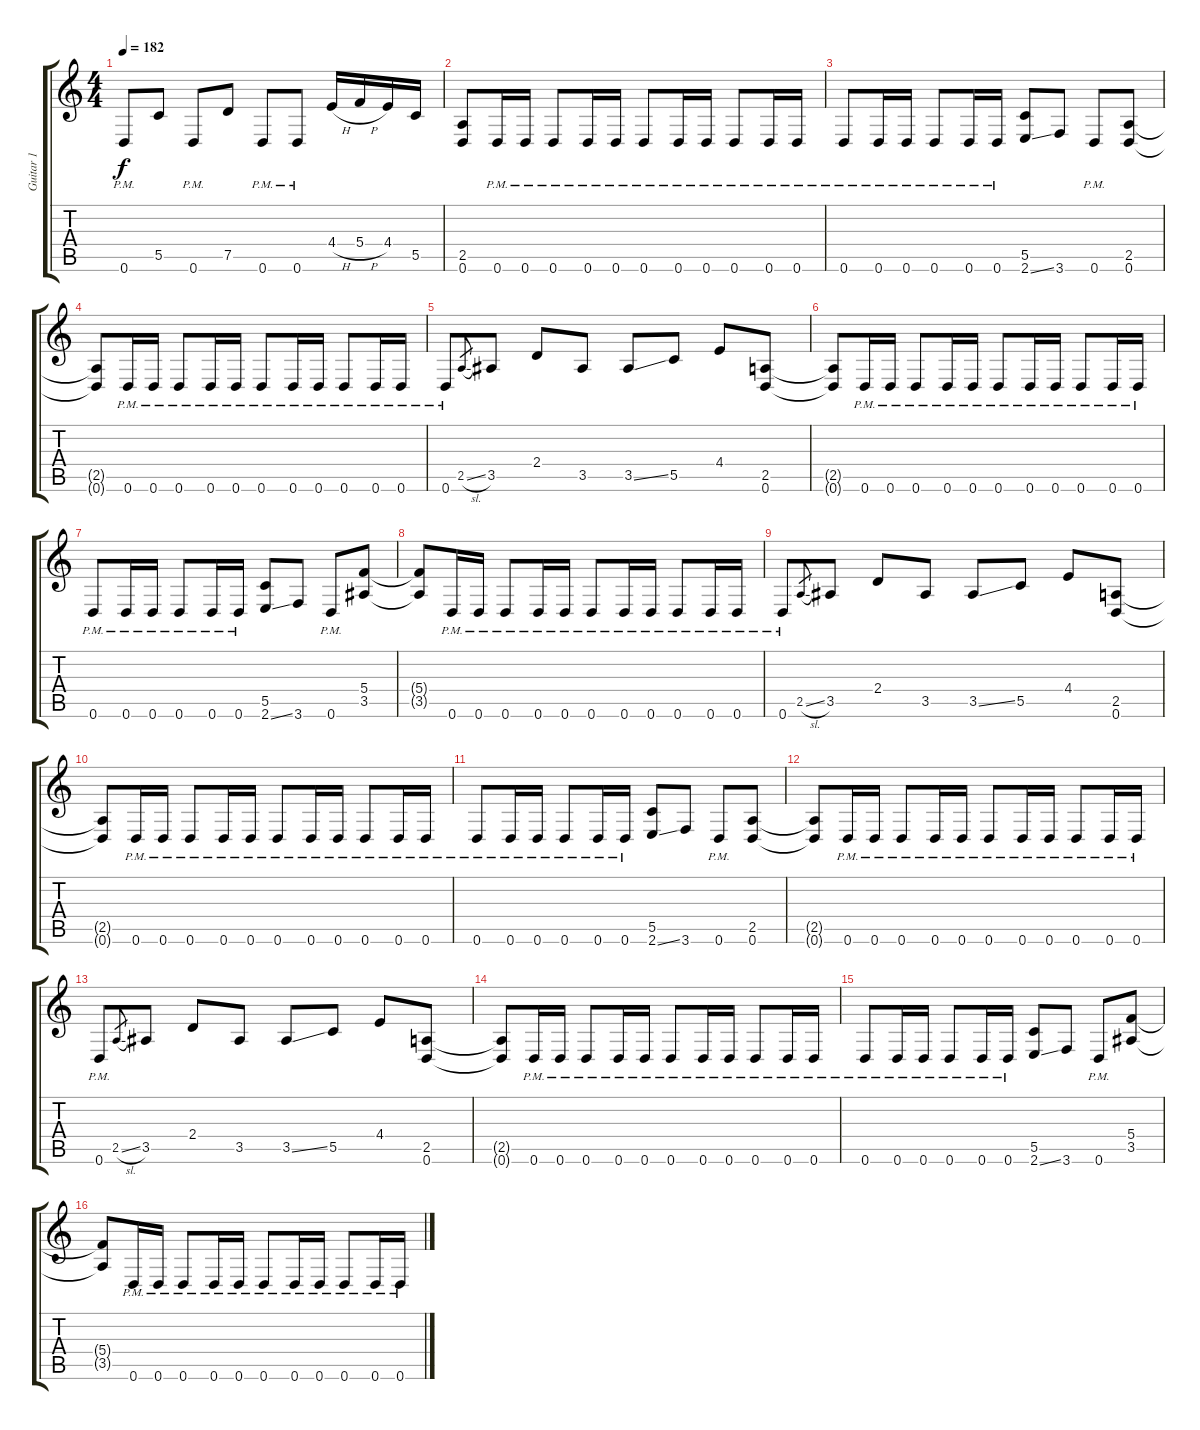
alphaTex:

\track ("Guitar 1" "Guitar 1") {instrument distortionguitar}
\staff {score tabs}
\tuning (D4 A3 F3 C3 G2 D2) {hide}
\ts (4 4)
\tempo 182
\clef g2
\ks c
0.6{pm}.8{dy f} 5.5.8 0.6{pm}.8 7.5.8 0.6{pm}.8 0.6{pm}.8 4.4{h}.16 5.4{h}.16 4.4.16 5.5.16 |
(2.5 0.6).8 0.6{pm}.16 0.6{pm}.16 0.6{pm}.8 0.6{pm}.16 0.6{pm}.16 0.6{pm}.8 0.6{pm}.16 0.6{pm}.16 0.6{pm}.8 0.6{pm}.16 0.6{pm}.16 |
0.6{pm}.8 0.6{pm}.16 0.6{pm}.16 0.6{pm}.8 0.6{pm}.16 0.6{pm}.16 (5.5 2.6{ss}).8 3.6.8 0.6{pm}.8 (2.5 0.6).8 |
(2.5{t} 0.6{t}).8 0.6{pm}.16 0.6{pm}.16 0.6{pm}.8 0.6{pm}.16 0.6{pm}.16 0.6{pm}.8 0.6{pm}.16 0.6{pm}.16 0.6{pm}.8 0.6{pm}.16 0.6{pm}.16 |
0.6{pm}.8 2.5{sl}.8{gr} 3.5.8 2.4.8 3.5.8 3.5{ss}.8 5.5.8 4.4.8 (2.5 0.6).8 |
(2.5{t} 0.6{t}).8 0.6{pm}.16 0.6{pm}.16 0.6{pm}.8 0.6{pm}.16 0.6{pm}.16 0.6{pm}.8 0.6{pm}.16 0.6{pm}.16 0.6{pm}.8 0.6{pm}.16 0.6{pm}.16 |
0.6{pm}.8 0.6{pm}.16 0.6{pm}.16 0.6{pm}.8 0.6{pm}.16 0.6{pm}.16 (5.5 2.6{ss}).8 3.6.8 0.6{pm}.8 (5.4 3.5).8 |
(5.4{t} 3.5{t}).8 0.6{pm}.16 0.6{pm}.16 0.6{pm}.8 0.6{pm}.16 0.6{pm}.16 0.6{pm}.8 0.6{pm}.16 0.6{pm}.16 0.6{pm}.8 0.6{pm}.16 0.6{pm}.16 |
0.6{pm}.8 2.5{sl}.8{gr} 3.5.8 2.4.8 3.5.8 3.5{ss}.8 5.5.8 4.4.8 (2.5 0.6).8 |
(2.5{t} 0.6{t}).8 0.6{pm}.16 0.6{pm}.16 0.6{pm}.8 0.6{pm}.16 0.6{pm}.16 0.6{pm}.8 0.6{pm}.16 0.6{pm}.16 0.6{pm}.8 0.6{pm}.16 0.6{pm}.16 |
0.6{pm}.8 0.6{pm}.16 0.6{pm}.16 0.6{pm}.8 0.6{pm}.16 0.6{pm}.16 (5.5 2.6{ss}).8 3.6.8 0.6{pm}.8 (2.5 0.6).8 |
(2.5{t} 0.6{t}).8 0.6{pm}.16 0.6{pm}.16 0.6{pm}.8 0.6{pm}.16 0.6{pm}.16 0.6{pm}.8 0.6{pm}.16 0.6{pm}.16 0.6{pm}.8 0.6{pm}.16 0.6{pm}.16 |
0.6{pm}.8 2.5{sl}.8{gr} 3.5.8 2.4.8 3.5.8 3.5{ss}.8 5.5.8 4.4.8 (2.5 0.6).8 |
(2.5{t} 0.6{t}).8 0.6{pm}.16 0.6{pm}.16 0.6{pm}.8 0.6{pm}.16 0.6{pm}.16 0.6{pm}.8 0.6{pm}.16 0.6{pm}.16 0.6{pm}.8 0.6{pm}.16 0.6{pm}.16 |
0.6{pm}.8 0.6{pm}.16 0.6{pm}.16 0.6{pm}.8 0.6{pm}.16 0.6{pm}.16 (5.5 2.6{ss}).8 3.6.8 0.6{pm}.8 (5.4 3.5).8 |
(5.4{t} 3.5{t}).8 0.6{pm}.16 0.6{pm}.16 0.6{pm}.8 0.6{pm}.16 0.6{pm}.16 0.6{pm}.8 0.6{pm}.16 0.6{pm}.16 0.6{pm}.8 0.6{pm}.16 0.6{pm}.16
